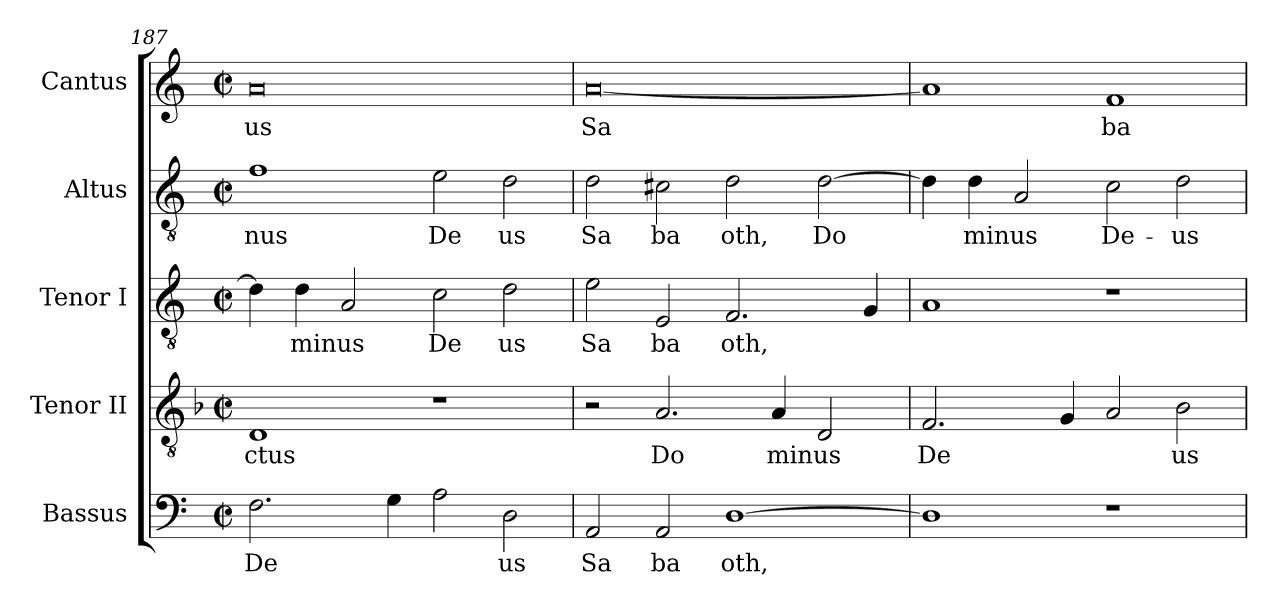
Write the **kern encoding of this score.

**kern	**text	**kern	**text	**kern	**text	**kern	**text	**kern	**text
*part5	*part5	*part4	*part4	*part3	*part3	*part2	*part2	*part1	*part1
*staff5	*staff5	*staff4	*staff4	*staff3	*staff3	*staff2	*staff2	*staff1	*staff1
*I"Bassus	*	*I"Tenor II	*	*I"Tenor I	*	*I"Altus	*	*I"Cantus	*
*I'B	*	*I'T II	*	*I'T I	*	*I'A	*	*I'C	*
*clefF4	*	*clefGv2	*	*clefGv2	*	*clefGv2	*	*clefG2	*
*k[]	*	*k[b-]	*	*k[]	*	*k[]	*	*k[]	*
*C:	*	*F:	*	*C:	*	*C:	*	*C:	*
*M2/2	*	*M2/2	*	*M2/2	*	*M2/2	*	*M2/2	*
*met(c|)	*	*met(c|)	*	*met(c|)	*	*met(c|)	*	*met(c|)	*
=187	=187	=187	=187	=187	=187	=187	=187	=187	=187
!	!LO:LY:b:cj	!	!LO:LY:b:cj	!	!LO:LY:b:cj	!	!LO:LY:b:cj	!	!LO:LY:b:cj
2.F\	De	1D	ctus	4d\]	.	1f	nus	0a	us
!	!	!	!	!	!LO:LY:b:cj	!	!	!	!
.	.	.	.	4d\	minus	.	.	.	.
!	!	!	!	!	!LO:LY:b:cj	!	!	!	!
.	.	.	.	2A/	.	.	.	.	.
!	!LO:LY:b:cj	!	!	!	!	!	!	!	!
4G\	.	.	.	.	.	.	.	.	.
!	!LO:LY:b:cj	!	!	!	!LO:LY:b:cj	!	!LO:LY:b:cj	!	!
2A\	.	1r	.	2c\	De	2e\	De	.	.
!	!LO:LY:b:cj	!	!	!	!LO:LY:b:cj	!	!LO:LY:b:cj	!	!
2D\	us	.	.	2d\	us	2d\	us	.	.
=188	=188	=188	=188	=188	=188	=188	=188	=188	=188
!	!LO:LY:b:cj	!	!	!	!LO:LY:b:cj	!	!LO:LY:b:cj	!	!LO:LY:b:cj
2AA/	Sa	2r	.	2e\	Sa	2d\	Sa	[<0a	Sa
!	!LO:LY:b:cj	!	!LO:LY:b:cj	!	!LO:LY:b:cj	!	!LO:LY:b:cj	!	!
2AA/	ba	2.A/	Do	2E/	ba	2c#X\	ba	.	.
!	!LO:LY:b:cj	!	!	!	!LO:LY:b:cj	!	!LO:LY:b:cj	!	!
[<1D	oth,	.	.	2.F/	oth,	2d\	oth,	.	.
!	!	!	!LO:LY:b:cj	!	!	!	!	!	!
.	.	4A/	minus	.	.	.	.	.	.
!	!	!	!LO:LY:b:cj	!	!	!	!LO:LY:b:cj	!	!
.	.	2D/	.	.	.	[<2d\	Do	.	.
!	!	!	!	!	!LO:LY:b:cj	!	!	!	!
.	.	.	.	4G/	.	.	.	.	.
!!LO:LB:g=z
=189	=189	=189	=189	=189	=189	=189	=189	=189	=189
*	*	*k[]	*	*	*	*	*	*	*
*	*	*C:	*	*	*	*	*	*	*
!	!LO:LY:b:cj	!	!LO:LY:b:cj	!	!LO:LY:b:cj	!	!LO:LY:b:cj	!	!LO:LY:b:cj
1D]	.	2.F/	De	1A	.	4d\]	.	1a]	.
!	!	!	!	!	!	!	!LO:LY:b:cj	!	!
.	.	.	.	.	.	4d\	minus	.	.
!	!	!	!	!	!	!	!LO:LY:b:cj	!	!
.	.	.	.	.	.	2A/	.	.	.
!	!	!	!LO:LY:b:cj	!	!	!	!	!	!
.	.	4G/	.	.	.	.	.	.	.
!	!	!	!LO:LY:b:cj	!	!	!	!LO:LY:b:cj	!	!LO:LY:b:cj
1r	.	2A/	.	1r	.	2c\	De-	1f	ba-
!	!	!	!LO:LY:b:cj	!	!	!	!LO:LY:b:cj	!	!
.	.	2B\	us	.	.	2d\	-us	.	.
=	=	=	=	=	=	=	=	=	=
*-	*-	*-	*-	*-	*-	*-	*-	*-	*-
